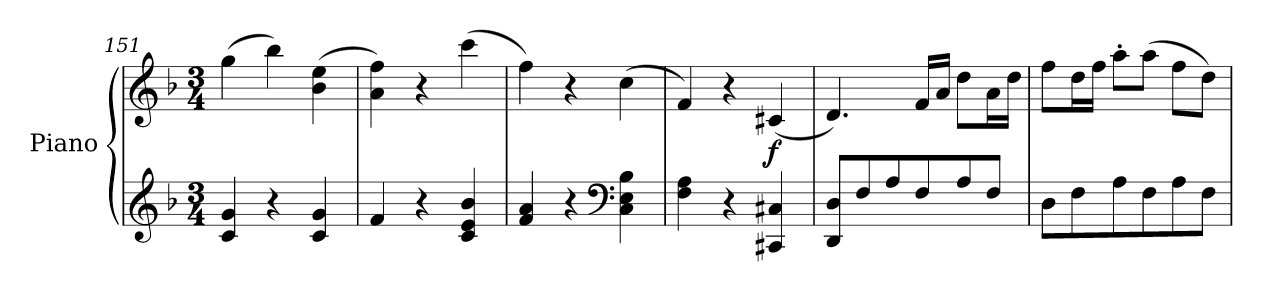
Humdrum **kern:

**kern	**kern	**dynam
*part1	*part1	*part1
*staff2	*staff1	*staff1/2
*I"Piano	*	*
*I'Pno.	*	*
!!LO:LB:g=z
*clefG2	*clefG2	*
*k[b-]	*k[b-]	*
*M3/4	*M3/4	*
=151	=151	=151
4c/ 4g/	(>4gg\	.
4r	4bb-\)	.
4c/ 4g/	(>4b-\ 4ee\	.
=152	=152	=152
4f/	4a\ 4ff\)	.
4r	4r	.
4c/ 4e/ 4b-/	(>4ccc\	.
=153	=153	=153
4f/ 4a/	4ff\)	.
4r	4r	.
*clefF4	*	*
4C\ 4E\ 4B-\	(>4cc\	.
=154	=154	=154
4F\ 4A\	4f/)	.
4r	4r	.
!	!	!LO:DY:b
4CC#X/ 4C#X/	(<4c#X/	f
=155	=155	=155
8DD/ 8D/L	4.d/)	.
8F/	.	.
8A/	.	.
8F/	16f/LL	.
.	16a/JJ	.
8A/	8dd\L	.
8F/J	16a\L	.
.	16dd\JJ	.
=156	=156	=156
8D\L	8ff\L	.
8F\	16dd\L	.
.	16ff\JJ	.
8A\	8aa'\L	.
8F\	(>8aa\J	.
8A\	8ff\L	.
8F\J	8dd\J)	.
=	=	=
*-	*-	*-
